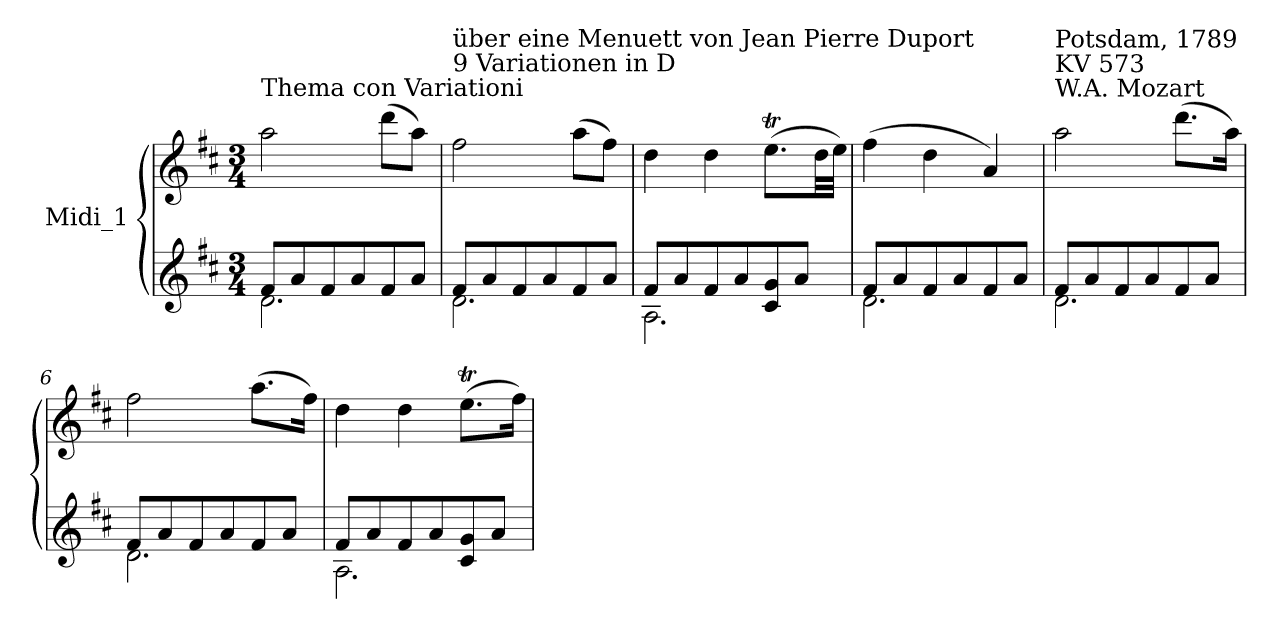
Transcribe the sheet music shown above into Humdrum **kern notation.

**kern	**kern
*part1	*part1
*staff2	*staff1
*I"Midi_1	*
*clefG2	*clefG2
*k[f#c#]	*k[f#c#]
*D:	*D:
*M3/4	*M3/4
=1	=1
*^	*
!	!	!LO:TX:a:t=Thema con Variationi
8f#/L	2.d\	2aa\
8a/	.	.
8f#/	.	.
8a/	.	.
8f#/	.	(8ddd\L
8a/J	.	8aa\J)
=2	=2	=2
!	!	!LO:TX:a:t=9 Variationen in D
!	!	!LO:TX:a:t=über eine Menuett von Jean Pierre Duport
8f#/L	2.d\	2ff#\
8a/	.	.
8f#/	.	.
8a/	.	.
8f#/	.	(>8aa\L
8a/J	.	8ff#\J)
=3	=3	=3
8f#/L	2.A\	4dd\
8a/	.	.
8f#/	.	4dd\
8a/	.	.
8c#/ 8g/	.	(>8.eeT\L
8a/J	.	.
.	.	32dd\LL
.	.	32ee\JJJ)
=4	=4	=4
8f#/L	2.d\	(>4ff#\
8a/	.	.
8f#/	.	4dd\
8a/	.	.
8f#/	.	4a/)
8a/J	.	.
=5	=5	=5
!	!	!LO:TX:a:t=W.A. Mozart
!	!	!LO:TX:a:t=KV 573
!	!	!LO:TX:a:t=Potsdam, 1789
8f#/L	2.d\	2aa\
8a/	.	.
8f#/	.	.
8a/	.	.
8f#/	.	(>8.ddd\L
8a/J	.	.
.	.	16aa\Jk)
!!LO:LB:g=z
=6	=6	=6
8f#/L	2.d\	2ff#\
8a/	.	.
8f#/	.	.
8a/	.	.
8f#/	.	(>8.aa\L
8a/J	.	.
.	.	16ff#\Jk)
=7	=7	=7
8f#/L	2.A\	4dd\
8a/	.	.
8f#/	.	4dd\
8a/	.	.
8c#/ 8g/	.	(>8.eeT\L
8a/J	.	.
.	.	16ff#\Jk)
*v	*v	*
=	=
*-	*-
